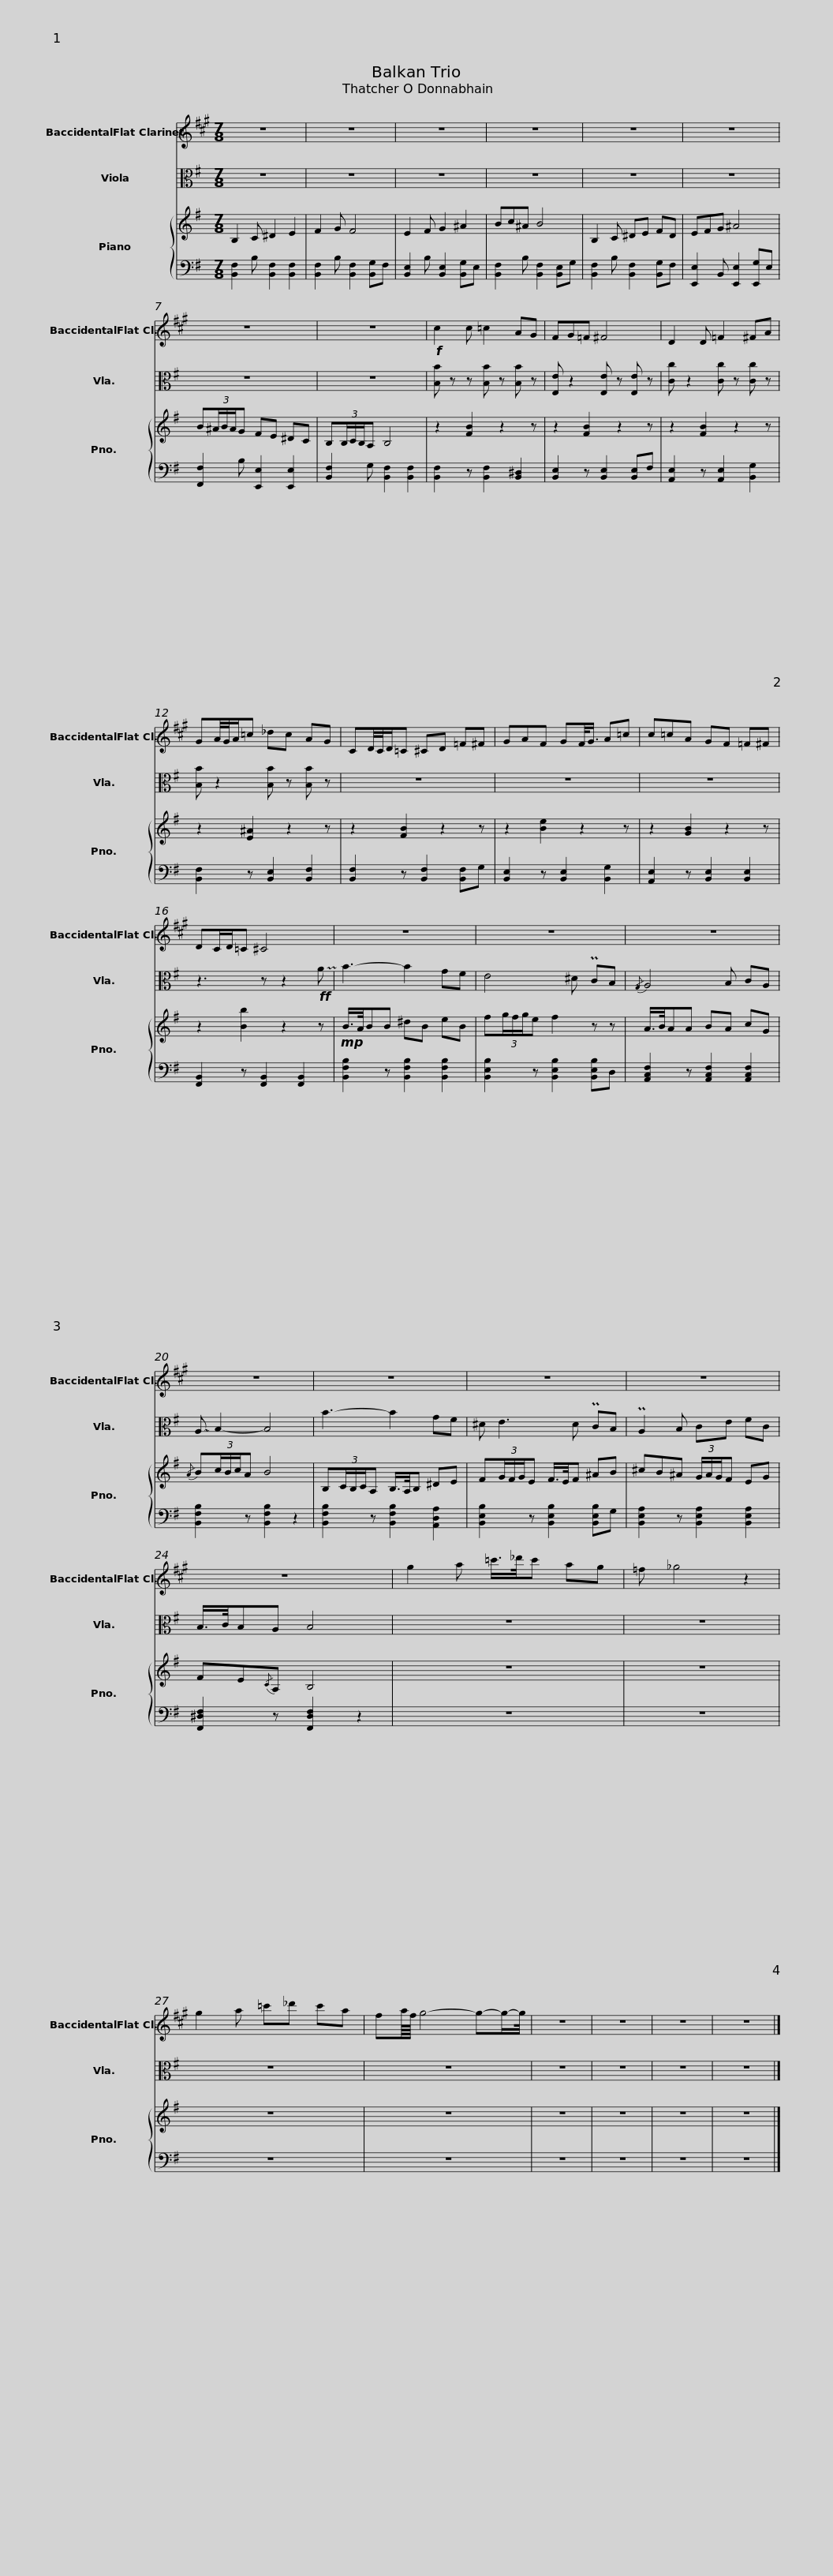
X:1
%%score 1 2 { 3 | 4 }
L:1/8
M:7/8
I:linebreak $
K:G
V:1 treble transpose=-2
V:2 alto
V:3 treble
V:4 bass
V:1
[K:A] z7 | z7 | z7 | z7 | z7 |$ %5
 z7 | z7 | z7 |!f! c2 c =c2 AG |$ FG=F ^F4 | %10
 D2 D =F2 ^FA | GA/4G/4A/=c _dc AG | CD/4C/4D/=C ^CD =F^F |$ GAF GF/<G/ A=c | c=cA GF =F^F | %15
 DC/D/=C ^C4 | z7 |$ z7 | z7 | z7 |$ %20
 z7 | z7 | z7 |$ z7 | g2 a =c'/>_d'/c' ag | %25
 =f _g4 z2 | g2 a =c'_d' c'a | fa/8f/8 g4- g-g/-g/4 | z7 |$ z7 | %30
 z7 | z7 |] %32
V:2
 z7 | z7 | z7 | z7 | z7 |$ %5
 z7 | z7 | z7 | [B,B] z z [B,B] z [B,B] z |$ [E,E] z2 [E,E] z [E,E] z | %10
 [Cc] z2 [Cc] z [Cc] z | [B,B] z2 [B,B] z [B,B] z | z7 |$ z7 | z7 | %15
 z3 z z2!ff! !~(!A | !~)!B3- B2 GF |$ E4 ^D PCB, |!~(!{/G,} !~)!A,4 B, CA, | !~(!A, !~)!B,2- B,4 |$ %20
 B3- B2 GF | ^D E3 D PCB, | PA,2 B, CE FC |$ B,/>C/B,A, B,4 | z7 | %25
 z7 | z7 | z7 | z7 |$ z7 | %30
 z7 | z7 |] %32
V:3
 B,2 C ^D2 E2 | F2 G F4 | E2 F G2 ^A2 | Bc^A B4 | B,2 C ^DE FD |$ %5
 EFG ^A4 | B(3^A/B/A/G FE ^DC | B,(3B,/C/B,/A, B,4 | z2 [FB]2 z2 z |$ z2 [FB]2 z2 z | %10
 z2 [FB]2 z2 z | z2 [E^A]2 z2 z | z2 [FB]2 z2 z |$ z2 [Be]2 z2 z | z2 [GB]2 z2 z | %15
 z2 [Bb]2 z2 z |!mp! B/>A/BB ^dB eB |$ f(3g/f/g/e f2 z z | A/>B/AA BA cG |{/A} B(3c/B/c/A B4 |$ %20
 B,(3C/B,/C/A, B,/>A,/B, ^DE | F(3G/F/G/E F/>E/F ^AB | ^cB^A (3G/A/G/F EG |$ FE{/C}A, B,4 | z7 | %25
 z7 | z7 | z7 | z7 |$ z7 | %30
 z7 | z7 |] %32
V:4
 [B,,F,]2 B, [B,,F,]2 [B,,F,]2 | [B,,F,]2 B, [B,,F,]2 [B,,G,]F, | [B,,E,]2 B, [B,,E,]2 [B,,G,]E, | [B,,F,]2 B, [B,,F,]2 [B,,E,]G, | [B,,F,]2 B, [B,,F,]2 [B,,G,]F, |$ %5
 [E,,E,]2 B,, [E,,E,]2 [E,,G,]E, | [F,,F,]2 B, [E,,E,]2 [E,,E,]2 | [B,,F,]2 G, [B,,F,]2 [B,,F,]2 | [B,,F,]2 z [B,,F,]2 [B,,^D,]2 |$ [B,,E,]2 z [B,,E,]2 [B,,E,]F, | %10
 [A,,E,]2 z [A,,E,]2 [B,,G,]2 | [B,,F,]2 z [B,,E,]2 [B,,F,]2 | [B,,F,]2 z [B,,F,]2 [B,,F,]G, |$ [B,,E,]2 z [B,,E,]2 [B,,G,]2 | [A,,E,]2 z [B,,E,]2 [B,,E,]2 | %15
 [F,,B,,]2 z [F,,B,,]2 [F,,B,,]2 | [B,,F,B,]2 z [B,,F,B,]2 [B,,F,B,]2 |$ [B,,E,B,]2 z [B,,E,B,]2 [B,,E,B,]D, | [A,,C,F,]2 z [A,,C,F,]2 [A,,C,F,]2 | [B,,F,B,]2 z [B,,F,B,]2 z2 |$ %20
 [B,,F,B,]2 z [B,,F,B,]2 [A,,D,A,]2 | [B,,E,B,]2 z [B,,E,B,]2 [B,,E,B,]G, | [B,,E,A,]2 z [B,,E,A,]2 [B,,E,A,]2 |$ [F,,^D,F,]2 z [F,,D,F,]2 z2 | z7 | %25
 z7 | z7 | z7 | z7 |$ z7 | %30
 z7 | z7 |] %32
